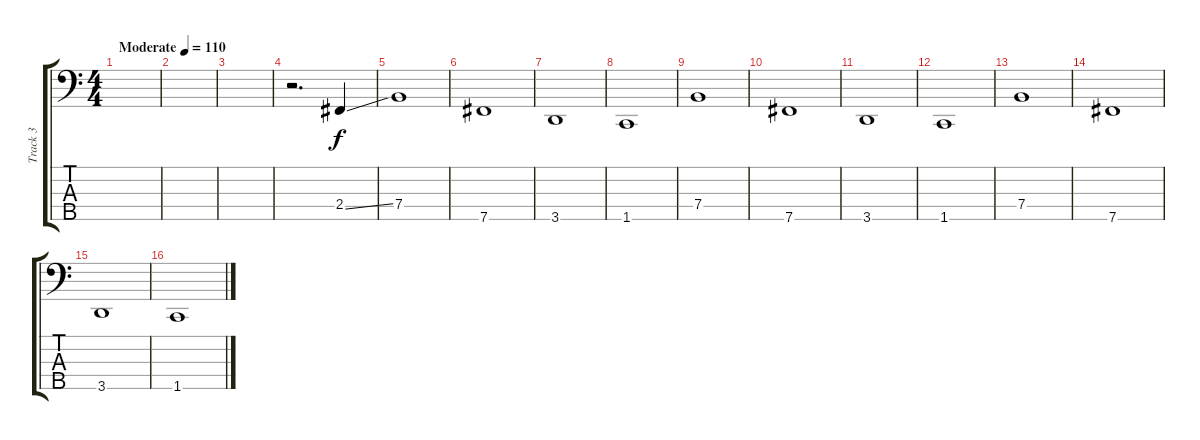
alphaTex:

\track ("Track 3" "Track 3") {instrument electricbassfinger}
\staff {score tabs}
\tuning (G2 D2 A1 E1 B0) {hide}
\ts (4 4)
\tempo (110 "Moderate")
\clef f4
\ks c
|
|
|
r.2{d} 2.4{ss}.4 |
7.4.1 |
7.5.1 |
3.5.1 |
1.5.1 |
7.4.1 |
7.5.1 |
3.5.1 |
1.5.1 |
7.4.1 |
7.5.1 |
3.5.1 |
1.5.1
